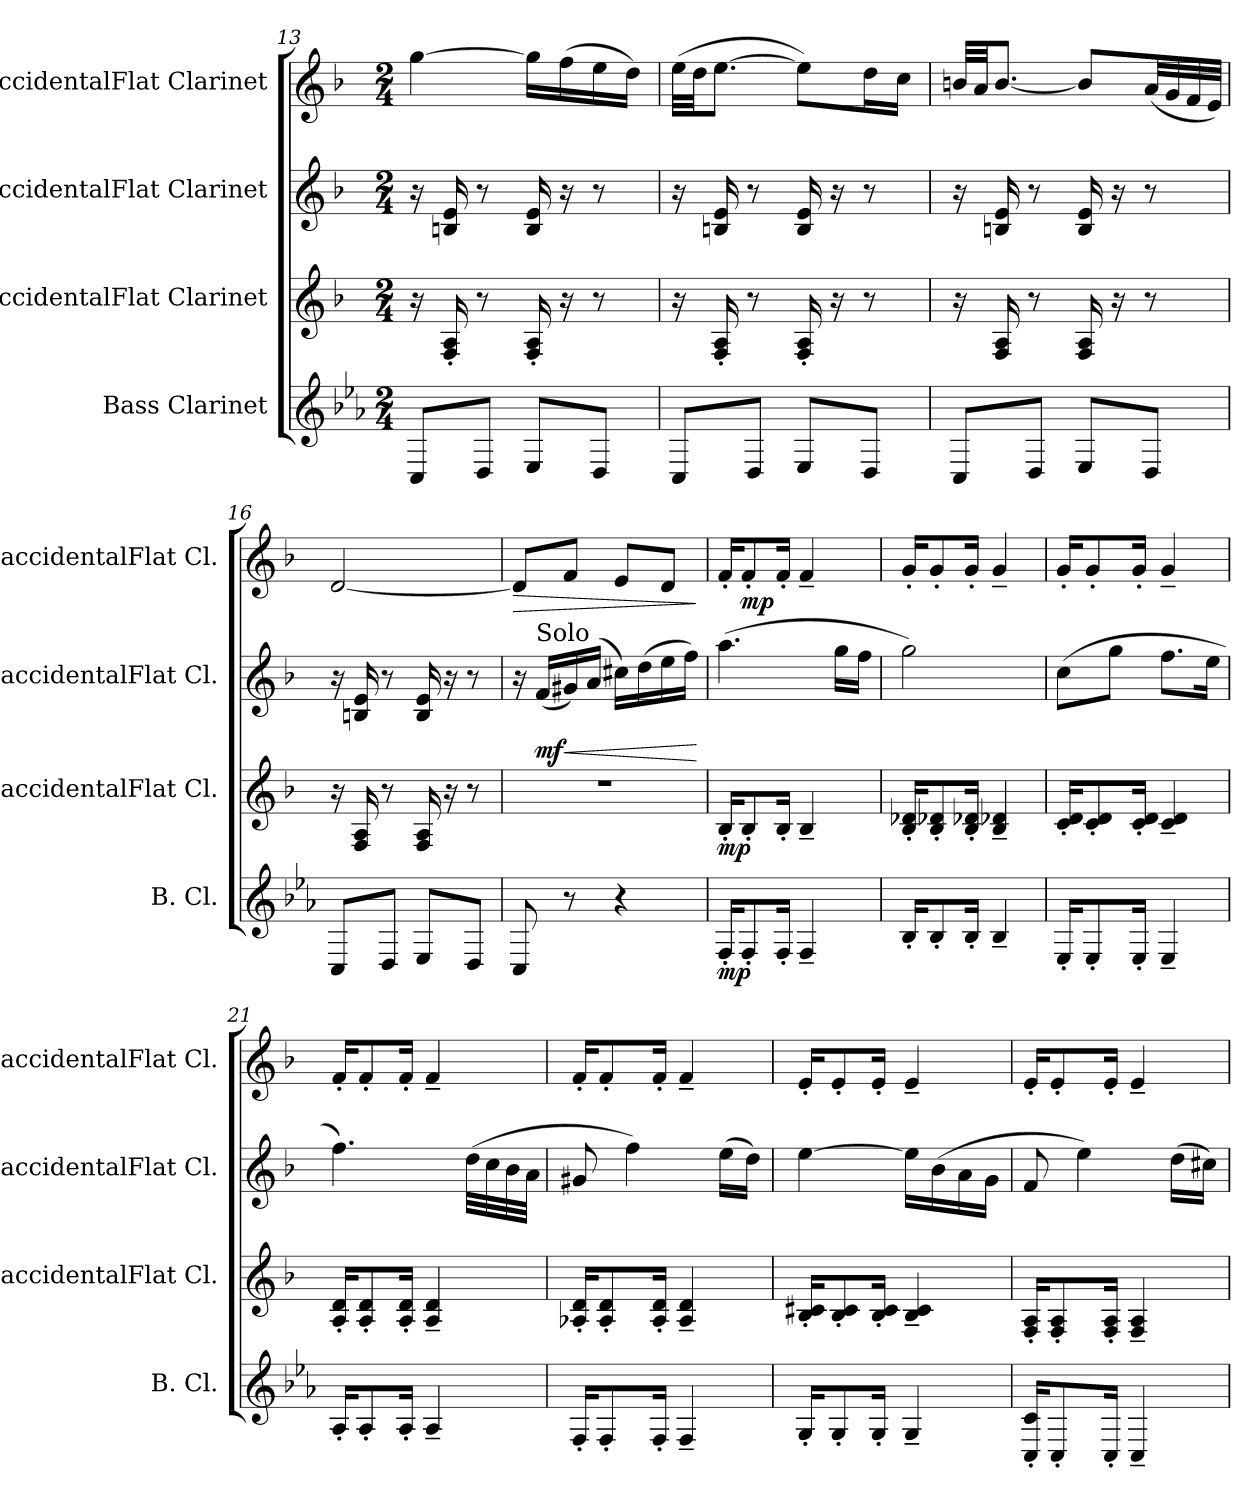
**kern	**dynam	**kern	**dynam	**kern	**dynam	**kern	**dynam
*part4	*part4	*part3	*part3	*part2	*part2	*part1	*part1
*staff4	*staff4	*staff3	*staff3	*staff2	*staff2	*staff1	*staff1
*I"Bass Clarinet	*	*I"BaccidentalFlat Clarinet	*	*I"BaccidentalFlat Clarinet	*	*I"BaccidentalFlat Clarinet	*
*I'B. Cl.	*	*I'BaccidentalFlat Cl.	*	*I'BaccidentalFlat Cl.	*	*I'BaccidentalFlat Cl.	*
!!LO:PB:g=z
*clefG2	*	*clefG2	*	*clefG2	*	*clefG2	*
*ITrd8c14	*	*ITrd1c2	*	*ITrd1c2	*	*ITrd1c2	*
*k[b-e-a-]	*	*k[b-e-a-]	*	*k[b-e-a-]	*	*k[b-e-a-]	*
*M2/4	*	*M2/4	*	*M2/4	*	*M2/4	*
=13	=13	=13	=13	=13	=13	=13	=13
8CC/L	.	16r	.	16r	.	[4ff\	.
.	.	16E-/' 16G/'	.	16An/ 16d/	.	.	.
8DD/J	.	8r	.	8r	.	.	.
8EE-/L	.	16E-/' 16G/'	.	16A/ 16d/	.	16ff\LL]	.
.	.	16r	.	16r	.	(16ee-\	.
8DD/J	.	8r	.	8r	.	16dd\	.
.	.	.	.	.	.	16cc\JJ)	.
=14	=14	=14	=14	=14	=14	=14	=14
8CC/L	.	16r	.	16r	.	(32dd\LLL	.
.	.	.	.	.	.	32cc\JJ	.
.	.	16E-/' 16G/'	.	16An/ 16d/	.	[8.dd\J	.
8DD/J	.	8r	.	8r	.	.	.
8EE-/L	.	16E-/' 16G/'	.	16A/ 16d/	.	8dd\L])	.
.	.	16r	.	16r	.	.	.
8DD/J	.	8r	.	8r	.	16cc\L	.
.	.	.	.	.	.	16b-\JJ	.
=15	=15	=15	=15	=15	=15	=15	=15
8CC/L	.	16r	.	16r	.	32an/LLL	.
.	.	.	.	.	.	32g/JJ	.
.	.	16E-/ 16G/	.	16An/ 16d/	.	[8.a/J	.
8DD/J	.	8r	.	8r	.	.	.
8EE-/L	.	16E-/ 16G/	.	16A/ 16d/	.	8a/L]	.
.	.	16r	.	16r	.	.	.
8DD/J	.	8r	.	8r	.	(32g/LL	.
.	.	.	.	.	.	32f/	.
.	.	.	.	.	.	32e-/	.
.	.	.	.	.	.	32d/JJJ)	.
=16	=16	=16	=16	=16	=16	=16	=16
8CC/L	.	16r	.	16r	.	[2c/	.
.	.	16E-/ 16G/	.	16An/ 16d/	.	.	.
8DD/J	.	8r	.	8r	.	.	.
8EE-/L	.	16E-/ 16G/	.	16A/ 16d/	.	.	.
.	.	16r	.	16r	.	.	.
8DD/J	.	8r	.	8r	.	.	.
!!LO:LB:g=z
=17	=17	=17	=17	=17	=17	=17	=17
!	!	!	!	!	!	!	!LO:HP:b
8CC/	.	2r	.	16r	.	8c/L]	>
!	!	!	!	!LO:TX:a:t=Solo	!	!	!
!	!	!	!	!	!LO:DY:b	!	!
.	.	.	.	(16e-/LL	mf	.	.
!	!	!	!	!	!LO:HP:b	!	!
8r	.	.	.	16f#X/)	<	8e-/J	.
.	.	.	.	(16g/JJ	.	.	.
4r	.	.	.	16bn\LL)	.	8d/L	.
.	.	.	.	(16cc\	.	.	.
.	.	.	.	16dd\	.	8c/J	.
.	.	.	.	16ee-\JJ)	.	.	.
.	.	.	.	.	[	.	]
=18	=18	=18	=18	=18	=18	=18	=18
!	!LO:DY:b	!	!LO:DY:b	!	!	!	!
16FF'/KL	mp	16A-'/KL	mp	(4.gg\	.	16e-'/KL	.
!	!	!	!	!	!	!	!LO:DY:b
8FF'/	.	8A-'/	.	.	.	8e-'/	mp
16FF'/Jk	.	16A-'/Jk	.	.	.	16e-'/Jk	.
4FF~/	.	4A-~/	.	.	.	4e-~/	.
.	.	.	.	16ff\LL	.	.	.
.	.	.	.	16ee-\JJ	.	.	.
=19	=19	=19	=19	=19	=19	=19	=19
16BB-'/KL	.	16A-/' 16c-X/'KL	.	2ff\)	.	16f'/KL	.
8BB-'/	.	8A-/' 8c-X/'	.	.	.	8f'/	.
16BB-'/Jk	.	16A-/' 16c-X/'Jk	.	.	.	16f'/Jk	.
4BB-~/	.	4A-/~ 4c-X/~	.	.	.	4f~/	.
=20	=20	=20	=20	=20	=20	=20	=20
16EE-'/KL	.	16B-/' 16c/'KL	.	(8b-\L	.	16f'/KL	.
8EE-'/	.	8B-/' 8c/'	.	.	.	8f'/	.
.	.	.	.	8ff\J	.	.	.
16EE-'/Jk	.	16B-/' 16c/'Jk	.	.	.	16f'/Jk	.
4EE-~/	.	4B-/~ 4c/~	.	8.ee-\L	.	4f~/	.
.	.	.	.	16dd\Jk	.	.	.
=21	=21	=21	=21	=21	=21	=21	=21
16AA-'/KL	.	16G/' 16c/'KL	.	4.ee-\)	.	16e-'/KL	.
8AA-'/	.	8G/' 8c/'	.	.	.	8e-'/	.
16AA-'/Jk	.	16G/' 16c/'Jk	.	.	.	16e-'/Jk	.
4AA-~/	.	4G/~ 4c/~	.	.	.	4e-~/	.
.	.	.	.	(32cc\LLL	.	.	.
.	.	.	.	32b-\	.	.	.
.	.	.	.	32a-\	.	.	.
.	.	.	.	32g\JJJ	.	.	.
!!LO:LB:g=z
=22	=22	=22	=22	=22	=22	=22	=22
16FF'/KL	.	16G-X/' 16c/'KL	.	8f#X/	.	16e-'/KL	.
8FF'/	.	8G-/' 8c/'	.	.	.	8e-'/	.
.	.	.	.	4ee-\)	.	.	.
16FF'/Jk	.	16G-/' 16c/'Jk	.	.	.	16e-'/Jk	.
4FF~/	.	4G-/~ 4c/~	.	.	.	4e-~/	.
.	.	.	.	(16dd\LL	.	.	.
.	.	.	.	16cc\JJ)	.	.	.
=23	=23	=23	=23	=23	=23	=23	=23
16GG'/KL	.	16A-/' 16Bn/'KL	.	[4dd\	.	16d'/KL	.
8GG'/	.	8A-/' 8B/'	.	.	.	8d'/	.
16GG'/Jk	.	16A-/' 16B/'Jk	.	.	.	16d'/Jk	.
4GG~/	.	4A-/~ 4B/~	.	16dd\LL]	.	4d~/	.
.	.	.	.	(16a-\	.	.	.
.	.	.	.	16g\	.	.	.
.	.	.	.	16f\JJ	.	.	.
=24	=24	=24	=24	=24	=24	=24	=24
16CC/' 16C/'KL	.	16E-/' 16G/'KL	.	8e-/	.	16d'/KL	.
8CC'/	.	8E-/' 8G/'	.	.	.	8d'/	.
.	.	.	.	4dd\)	.	.	.
16CC'/Jk	.	16E-/' 16G/'Jk	.	.	.	16d'/Jk	.
4CC~/	.	4E-/~ 4G/~	.	.	.	4d~/	.
.	.	.	.	(16cc\LL	.	.	.
.	.	.	.	16bn\JJ)	.	.	.
=	=	=	=	=	=	=	=
*-	*-	*-	*-	*-	*-	*-	*-
